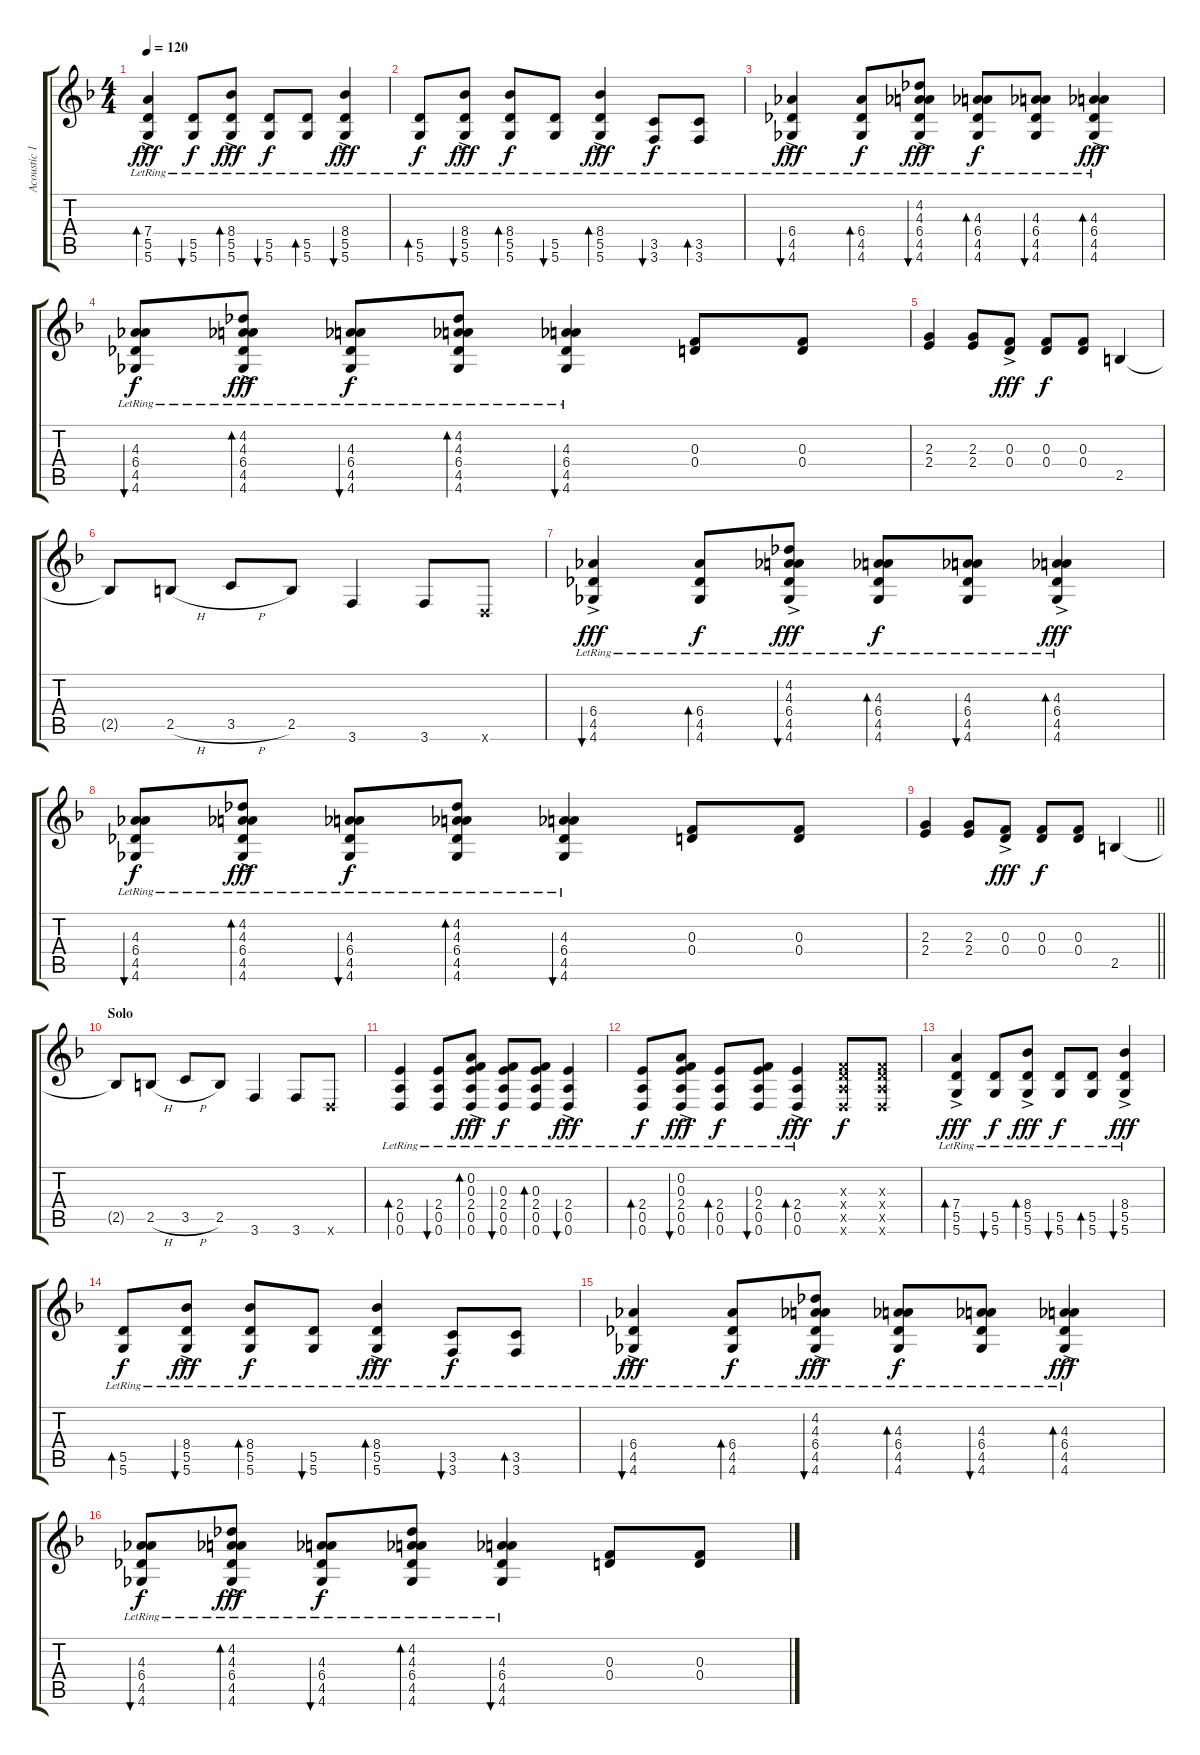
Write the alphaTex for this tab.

\track ("Acoustic 12-string" "Acoustic 1") {instrument acousticguitarsteel}
\staff {score tabs}
\tuning (D4 A3 F3 D3 A2 D2) {hide}
\ts (4 4)
\tempo 120
\clef g2
\ks f
(7.4{ac lr} 5.5{ac lr} 5.6{ac lr}).4{bd 120 dy fff} (5.5{lr} 5.6{lr}).8{bu 120 dy f} (8.4{ac lr} 5.5{ac lr} 5.6{ac lr}).8{bd 120 dy fff} (5.5{lr} 5.6{lr}).8{bu 120 dy f} (5.5{lr} 5.6{lr}).8{bd 120} (8.4{ac lr} 5.5{ac lr} 5.6{ac lr}).4{bu 120 dy fff} |
(5.5{lr} 5.6{lr}).8{bd 120 dy f} (8.4{ac lr} 5.5{ac lr} 5.6{ac lr}).8{bu 120 dy fff} (8.4{lr} 5.5{lr} 5.6{lr}).8{bd 120 dy f} (5.5{lr} 5.6{lr}).8{bu 120} (8.4{ac lr} 5.5{ac lr} 5.6{ac lr}).4{bd 120 dy fff} (3.5{lr} 3.6{lr}).8{bu 120 dy f} (3.5{lr} 3.6{lr}).8{bd 120} |
(6.4{ac lr} 4.5{ac lr} 4.6{ac lr}).4{bu 120 dy fff} (6.4{lr} 4.5{lr} 4.6{lr}).8{bd 120 dy f} (4.2{ac lr} 4.3{ac lr} 6.4{ac lr} 4.5{ac lr} 4.6{ac lr}).8{bu 120 dy fff} (4.3{lr} 6.4{lr} 4.5{lr} 4.6{lr}).8{bd 120 dy f} (4.3{lr} 6.4{lr} 4.5{lr} 4.6{lr}).8{bu 120} (4.3{ac lr} 6.4{ac lr} 4.5{ac lr} 4.6{ac lr}).4{bd 120 dy fff} |
(4.3{lr} 6.4{lr} 4.5{lr} 4.6{lr}).8{bu 120 dy f} (4.2{ac lr} 4.3{ac lr} 6.4{ac lr} 4.5{ac lr} 4.6{ac lr}).8{bd 120 dy fff} (4.3{lr} 6.4{lr} 4.5{lr} 4.6{lr}).8{bu 120 dy f} (4.2{lr} 4.3{lr} 6.4{lr} 4.5{lr} 4.6{lr}).8{bd 120} (4.3{lr} 6.4{lr} 4.5{lr} 4.6{lr}).4{bu 120} (0.3 0.4).8 (0.3 0.4).8 |
(2.3 2.4).4 (2.3 2.4).8 (0.3{ac} 0.4{ac}).8{dy fff} (0.3 0.4).8{dy f} (0.3 0.4).8 2.5.4 |
2.5{t}.8 2.5{h}.8 3.5{h}.8 2.5.8 3.6.4 3.6.8 0.6{x}.8 |
(6.4{ac lr} 4.5{ac lr} 4.6{ac lr}).4{bu 120 dy fff} (6.4{lr} 4.5{lr} 4.6{lr}).8{bd 120 dy f} (4.2{ac lr} 4.3{ac lr} 6.4{ac lr} 4.5{ac lr} 4.6{ac lr}).8{bu 120 dy fff} (4.3{lr} 6.4{lr} 4.5{lr} 4.6{lr}).8{bd 120 dy f} (4.3{lr} 6.4{lr} 4.5{lr} 4.6{lr}).8{bu 120} (4.3{ac lr} 6.4{ac lr} 4.5{ac lr} 4.6{ac lr}).4{bd 120 dy fff} |
(4.3{lr} 6.4{lr} 4.5{lr} 4.6{lr}).8{bu 120 dy f} (4.2{ac lr} 4.3{ac lr} 6.4{ac lr} 4.5{ac lr} 4.6{ac lr}).8{bd 120 dy fff} (4.3{lr} 6.4{lr} 4.5{lr} 4.6{lr}).8{bu 120 dy f} (4.2{lr} 4.3{lr} 6.4{lr} 4.5{lr} 4.6{lr}).8{bd 120} (4.3{lr} 6.4{lr} 4.5{lr} 4.6{lr}).4{bu 120} (0.3 0.4).8 (0.3 0.4).8 |
\barLineRight lightlight
(2.3 2.4).4 (2.3 2.4).8 (0.3{ac} 0.4{ac}).8{dy fff} (0.3 0.4).8{dy f} (0.3 0.4).8 2.5.4 |
\section ("" "Solo")
2.5{t}.8 2.5{h}.8 3.5{h}.8 2.5.8 3.6.4 3.6.8 0.6{x}.8 |
(2.4{lr} 0.5{lr} 0.6{lr}).4{bd 120} (2.4{lr} 0.5{lr} 0.6{lr}).8{bu 120} (0.2{ac lr} 0.3{ac lr} 2.4{ac lr} 0.5{ac lr} 0.6{ac lr}).8{bd 120 dy fff} (0.3{lr} 2.4{lr} 0.5{lr} 0.6{lr}).8{bu 120 dy f} (0.3{lr} 2.4{lr} 0.5{lr} 0.6{lr}).8{bd 120} (2.4{ac lr} 0.5{ac lr} 0.6{ac lr}).4{bu 120 dy fff} |
(2.4{lr} 0.5{lr} 0.6{lr}).8{bd 120 dy f} (0.2{ac lr} 0.3{ac lr} 2.4{ac lr} 0.5{ac lr} 0.6{ac lr}).8{bu 120 dy fff} (2.4{lr} 0.5{lr} 0.6{lr}).8{bd 120 dy f} (0.3{lr} 2.4{lr} 0.5{lr} 0.6{lr}).8{bu 120} (2.4{ac lr} 0.5{ac lr} 0.6{ac lr}).4{bd 120 dy fff} (0.3{x} 0.4{x} 0.5{x} 0.6{x}).8{dy f} (0.3{x} 0.4{x} 0.5{x} 0.6{x}).8 |
(7.4{ac lr} 5.5{ac lr} 5.6{ac lr}).4{bd 120 dy fff} (5.5{lr} 5.6{lr}).8{bu 120 dy f} (8.4{ac lr} 5.5{ac lr} 5.6{ac lr}).8{bd 120 dy fff} (5.5{lr} 5.6{lr}).8{bu 120 dy f} (5.5{lr} 5.6{lr}).8{bd 120} (8.4{ac lr} 5.5{ac lr} 5.6{ac lr}).4{bu 120 dy fff} |
(5.5{lr} 5.6{lr}).8{bd 120 dy f} (8.4{ac lr} 5.5{ac lr} 5.6{ac lr}).8{bu 120 dy fff} (8.4{lr} 5.5{lr} 5.6{lr}).8{bd 120 dy f} (5.5{lr} 5.6{lr}).8{bu 120} (8.4{ac lr} 5.5{ac lr} 5.6{ac lr}).4{bd 120 dy fff} (3.5{lr} 3.6{lr}).8{bu 120 dy f} (3.5{lr} 3.6{lr}).8{bd 120} |
(6.4{ac lr} 4.5{ac lr} 4.6{ac lr}).4{bu 120 dy fff} (6.4{lr} 4.5{lr} 4.6{lr}).8{bd 120 dy f} (4.2{ac lr} 4.3{ac lr} 6.4{ac lr} 4.5{ac lr} 4.6{ac lr}).8{bu 120 dy fff} (4.3{lr} 6.4{lr} 4.5{lr} 4.6{lr}).8{bd 120 dy f} (4.3{lr} 6.4{lr} 4.5{lr} 4.6{lr}).8{bu 120} (4.3{ac lr} 6.4{ac lr} 4.5{ac lr} 4.6{ac lr}).4{bd 120 dy fff} |
(4.3{lr} 6.4{lr} 4.5{lr} 4.6{lr}).8{bu 120 dy f} (4.2{ac lr} 4.3{ac lr} 6.4{ac lr} 4.5{ac lr} 4.6{ac lr}).8{bd 120 dy fff} (4.3{lr} 6.4{lr} 4.5{lr} 4.6{lr}).8{bu 120 dy f} (4.2{lr} 4.3{lr} 6.4{lr} 4.5{lr} 4.6{lr}).8{bd 120} (4.3{lr} 6.4{lr} 4.5{lr} 4.6{lr}).4{bu 120} (0.3 0.4).8 (0.3 0.4).8
